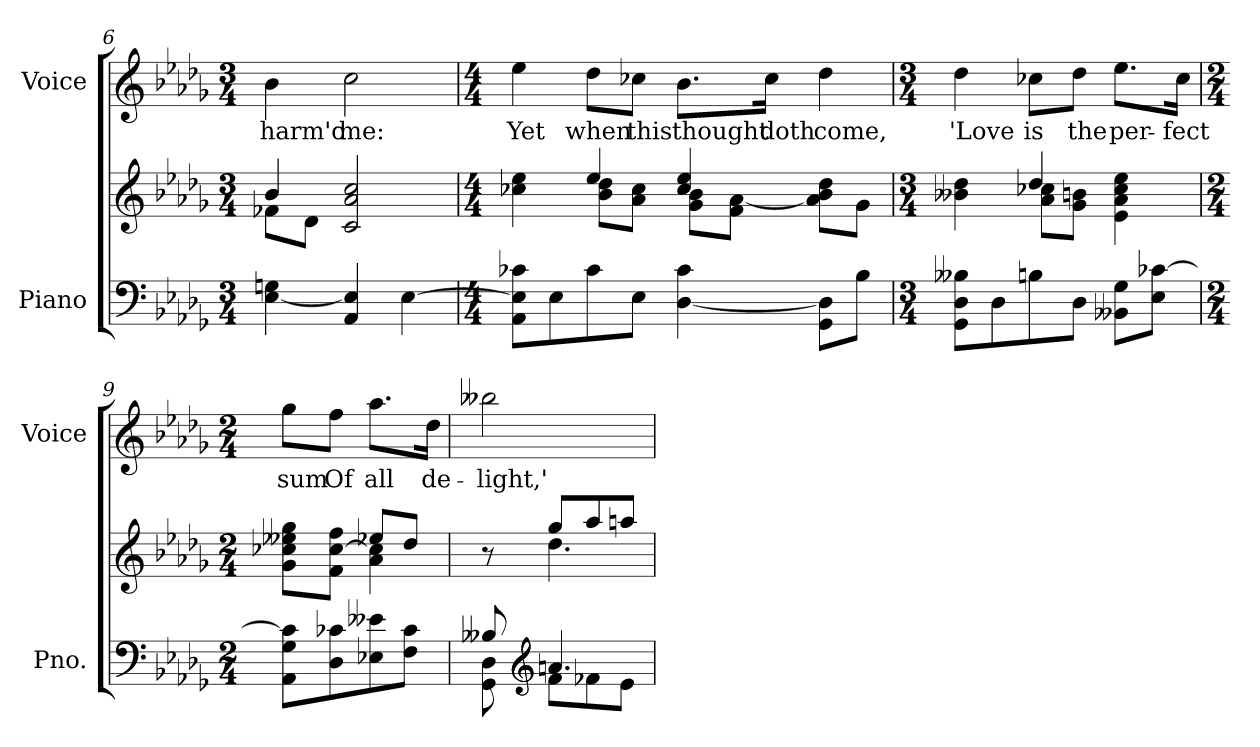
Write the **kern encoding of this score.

**kern	**kern	**kern	**text
*part2	*part2	*part1	*part1
*staff3	*staff2	*staff1	*staff1
*I"Piano	*	*I"Voice	*
*I'Pno.	*	*I'Voice	*
*clefF4	*clefG2	*clefG2	*
*k[b-e-a-d-g-]	*k[b-e-a-d-g-]	*k[b-e-a-d-g-]	*
*D-:	*D-:	*D-:	*
*M3/4	*M3/4	*M3/4	*
=6	=6	=6	=6
*	*^	*	*
!	!	!	!	!LO:LY:b:color=#000000
[<4E-i\ 4Gni	4b-i/	8f-Xi\L	4b-i\	harm'd
.	.	8d-i\J	.	.
!	!	!	!	!LO:LY:b:color=#000000
4AA-i/ 4E-i]	2ci/ 2a-i 2cci	2ryy	2cci\	me:
[<4E-i\	.	.	.	.
=7	=7	=7	=7	=7
*M4/4	*M4/4	*	*M4/4	*
!	!	!	!	!LO:LY:b:color=#000000
8AA-i\ 8E-i] 8c-XiL	4cc-Xi\ 4ee-i	4ryy	4ee-i\	Yet
8E-i\	.	.	.	.
!	!	!	!	!LO:LY:b:color=#000000
8c-i\	4ee-i/	8b-i\ 8dd-iL	8dd-i\L	when
!	!	!	!	!LO:LY:b:color=#000000
8E-i\J	.	8a-i\ 8cc-iJ	8cc-Xi\J	this
!	!	!	!	!LO:LY:b:color=#000000
[<4D-i\ 4c-i	4cc-i/ 4ee-i	8g-i\ 8b-iL	8.b-i\L	thought
.	.	8fi\ [<8a-iJ	.	.
!	!	!	!	!LO:LY:b:color=#000000
.	.	.	16cc-i\Jk	doth
!	!	!	!	!LO:LY:b:color=#000000
8GG-i\ 8D-i]L	4ryy	8a-i\] 8b-i 8dd-iL	4dd-i\	come,
8B-i\J	.	8g-i\J	.	.
!!LO:PB:g=z
=8	=8	=8	=8	=8
*M3/4	*M3/4	*	*M3/4	*
!	!	!	!	!LO:LY:b:color=#000000
8GG-i\ 8D-i 8B--XiL	4b--Xi\ 4dd-i	4ryy	4dd-i\	'Love
8D-i\	.	.	.	.
!	!	!	!	!LO:LY:b:color=#000000
8Bi\	4dd-i/	8a-i\ 8cc-XiL	8cc-Xi\L	is
!	!	!	!	!LO:LY:b:color=#000000
8D-i\J	.	8g-i\ 8biJ	8dd-i\J	the
!	!	!	!	!LO:LY:b:color=#000000
8BB--Xi\ 8G-iL	4e-i\ 4a-i 4cc-i 4ee-i	4ryy	8.ee-i\L	per-
8E-i\ [>8c-XiJ	.	.	.	.
!	!	!	!	!LO:LY:b:color=#000000
.	.	.	16cc-i\Jk	-fect
=9	=9	=9	=9	=9
*M2/4	*M2/4	*	*M2/4	*
!	!	!	!	!LO:LY:b:color=#000000
8AA-i\ 8G-i 8c-i]L	8g-i\ 8cc-Xi 8ee--Xi 8gg-iL	4ryy	8gg-i\L	sum
!	!	!	!	!LO:LY:b:color=#000000
8D-i\ 8c-Xi	8fi\ [<8cc-i 8ffiJ	.	8ffi\J	Of
!	!	!	!	!LO:LY:b:color=#000000
8E-Xi\ 8e--Xi	8ee-Xi/L	4a-i\ 4cc-i]	8.aa-i\L	all
8Fi\ 8c-iJ	8dd-i/J	.	.	.
!	!	!	!	!LO:LY:b:color=#000000
.	.	.	16dd-i\Jk	de-
=10	=10	=10	=10	=10
*^	*	*	*	*
!	!	!	!	!	!LO:LY:b:color=#000000
8B--Xi/	8GG-i\ 8D-i	8r	8ryy	2bb--Xi\	-light,'
*clefG2	*	*	*	*	*
4.ani/	8fi\L	8gg-i/L	4.dd-i\	.	.
.	8f-Xi\	8aa-i/	.	.	.
.	8e-i\J	8aani/J	.	.	.
*v	*v	*	*	*	*
*	*v	*v	*	*
=	=	=	=
*-	*-	*-	*-
